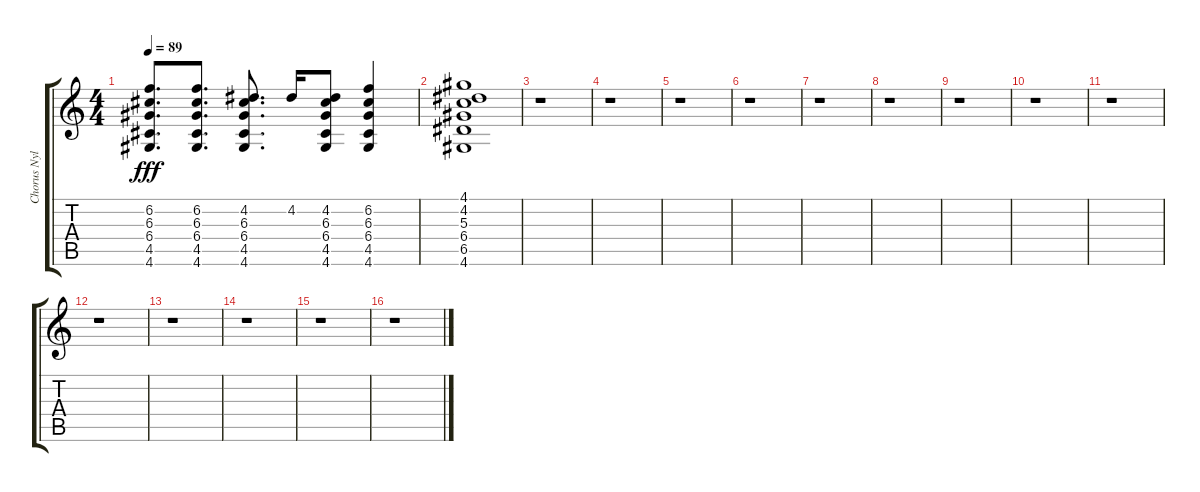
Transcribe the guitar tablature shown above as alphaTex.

\track ("Chorus Nylon Guitar" "Chorus Nyl") {instrument acousticguitarnylon}
\staff {score tabs}
\tuning (E4 B3 G3 D3 A2 E2) {hide}
\ts (4 4)
\tempo 89
\clef g2
\ks c
(6.2 6.3 6.4 4.5 4.6).8{d dy fff} (6.2 6.3 6.4 4.5 4.6).8{d} (4.2 6.3 6.4 4.5 4.6).8{d} 4.2.16 (4.2 6.3 6.4 4.5 4.6).8 (6.2 6.3 6.4 4.5 4.6).4 |
(4.1 4.2 5.3 6.4 6.5 4.6).1 |
r.1 |
r.1 |
r.1 |
r.1 |
r.1 |
r.1 |
r.1 |
r.1 |
r.1 |
r.1 |
r.1 |
r.1 |
r.1 |
r.1
